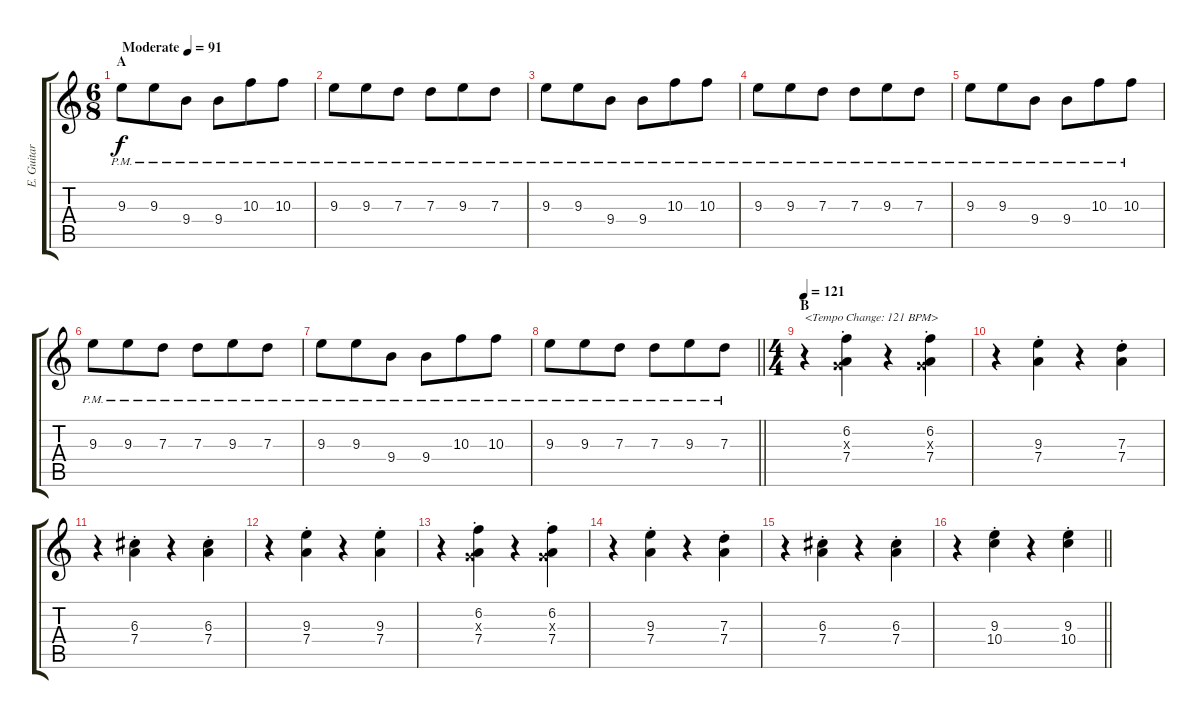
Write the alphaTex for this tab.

\track ("E. Guitar I" "E. Guitar ") {instrument electricguitarmuted}
\staff {score tabs}
\tuning (E4 B3 G3 D3 A2 E2) {hide}
\ts (6 8)
\section ("" "A")
\tempo (91 "Moderate")
\clef g2
\ks c
9.3{pm}.8{dy f instrument electricguitarmuted} 9.3{pm}.8 9.4{pm}.8 9.4{pm}.8 10.3{pm}.8 10.3{pm}.8 |
9.3{pm}.8 9.3{pm}.8 7.3{pm}.8 7.3{pm}.8 9.3{pm}.8 7.3{pm}.8 |
9.3{pm}.8 9.3{pm}.8 9.4{pm}.8 9.4{pm}.8 10.3{pm}.8 10.3{pm}.8 |
9.3{pm}.8 9.3{pm}.8 7.3{pm}.8 7.3{pm}.8 9.3{pm}.8 7.3{pm}.8 |
9.3{pm}.8 9.3{pm}.8 9.4{pm}.8 9.4{pm}.8 10.3{pm}.8 10.3{pm}.8 |
9.3{pm}.8 9.3{pm}.8 7.3{pm}.8 7.3{pm}.8 9.3{pm}.8 7.3{pm}.8 |
9.3{pm}.8 9.3{pm}.8 9.4{pm}.8 9.4{pm}.8 10.3{pm}.8 10.3{pm}.8 |
\barLineRight lightlight
9.3{pm}.8 9.3{pm}.8 7.3{pm}.8 7.3{pm}.8 9.3{pm}.8 7.3{pm}.8 |
\ts (4 4)
\section ("" "B")
\tempo 121
r.4{txt "<Tempo Change: 121 BPM>"} (6.2{st} 0.3{x} 7.4{st}).4 r.4 (6.2{st} 0.3{x} 7.4{st}).4 |
r.4 (9.3{st} 7.4{st}).4 r.4 (7.3{st} 7.4{st}).4 |
r.4 (6.3{st} 7.4{st}).4 r.4 (6.3{st} 7.4{st}).4 |
r.4 (9.3{st} 7.4{st}).4 r.4 (9.3{st} 7.4{st}).4 |
r.4 (6.2{st} 0.3{x} 7.4{st}).4 r.4 (6.2{st} 0.3{x} 7.4{st}).4 |
r.4 (9.3{st} 7.4{st}).4 r.4 (7.3{st} 7.4{st}).4 |
r.4 (6.3{st} 7.4{st}).4 r.4 (6.3{st} 7.4{st}).4 |
\barLineRight lightlight
r.4 (9.3{st} 10.4{st}).4 r.4 (9.3{st} 10.4{st}).4
